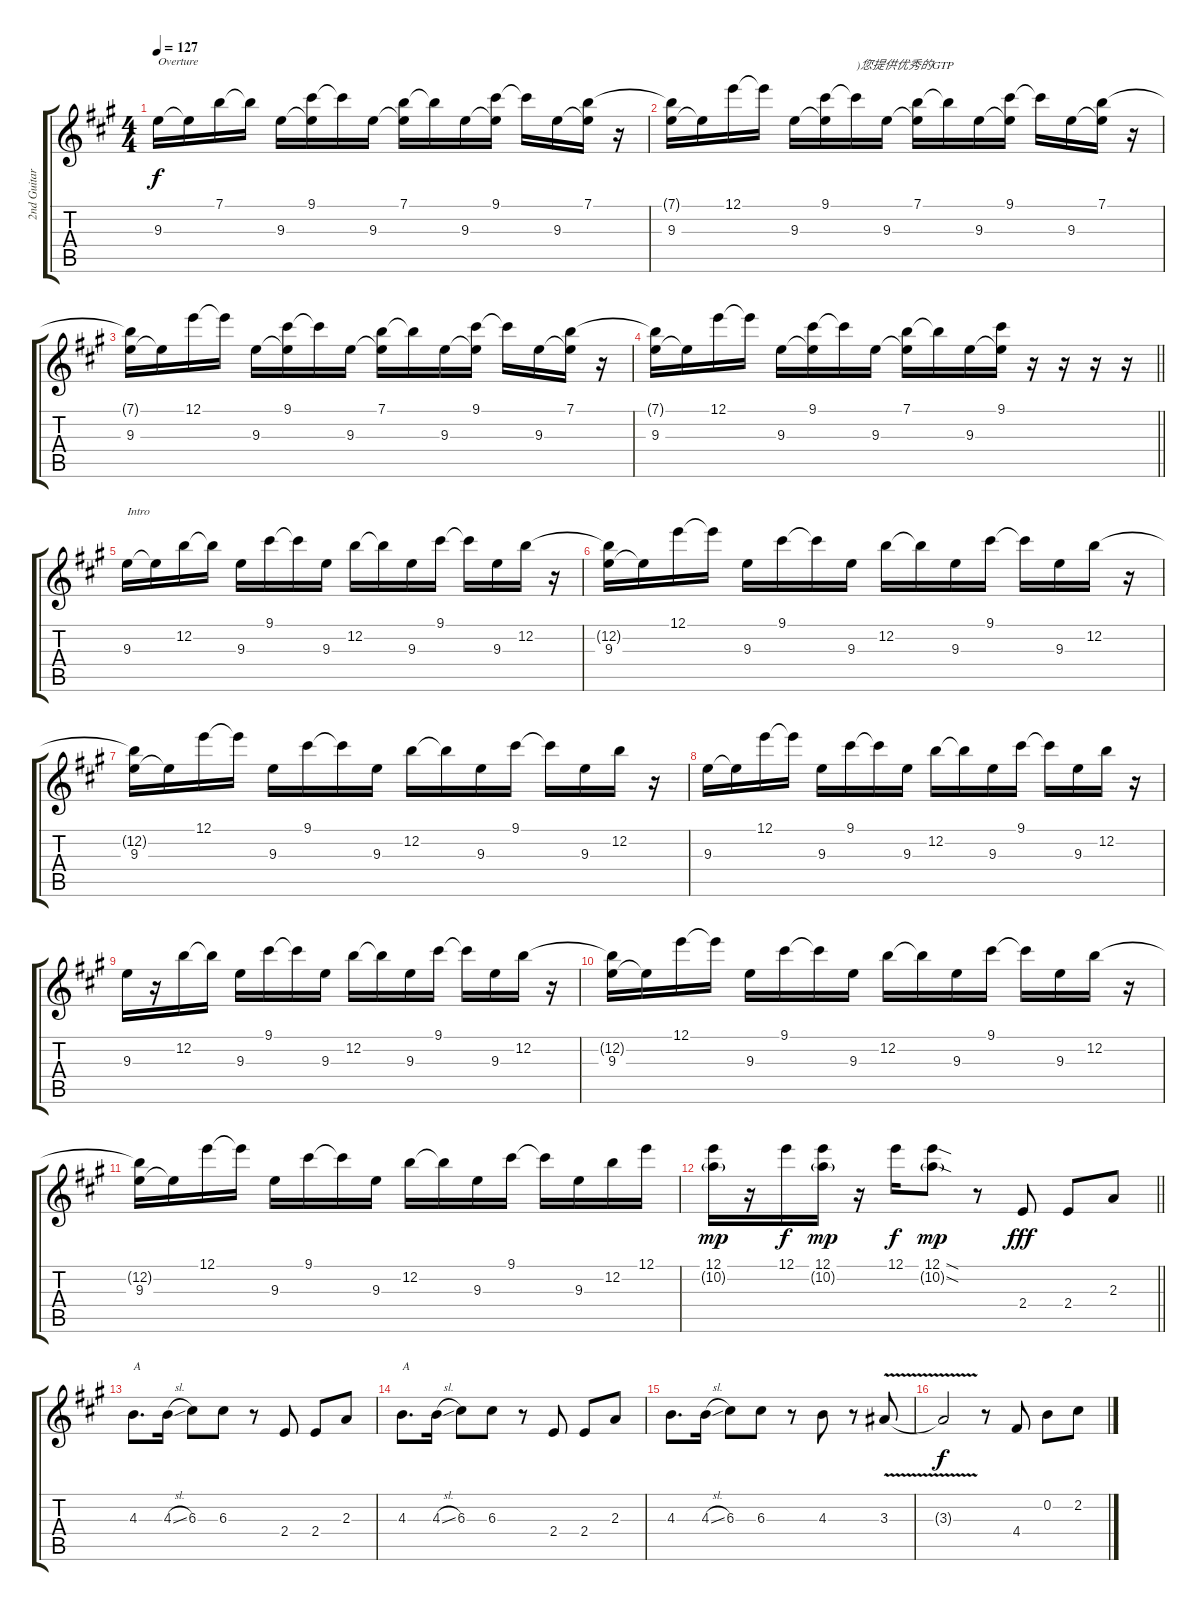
\track ("2nd Guitar" "2nd Guitar") {instrument acousticguitarsteel}
\staff {score tabs}
\tuning (E4 B3 G3 D3 A2 E2) {hide}
\ts (4 4)
\tempo 127
\clef g2
\ks a
9.3.16{txt "Overture" dy f volume 16 instrument acousticguitarsteel} 9.3{t}.16 7.1.16 7.1{t}.16 9.3.16 (9.1 9.3{t}).16 9.1{t}.16 9.3.16 (7.1 9.3{t}).16 7.1{t}.16 9.3.16 (9.1 9.3{t}).16 9.1{t}.16 9.3.16 (7.1 9.3{t}).16 r.16 |
(7.1{t} 9.3).16 9.3{t}.16 12.1.16 12.1{t}.16 9.3.16 (9.1 9.3{t}).16 9.1{t}.16{txt ")您提供优秀的GTP"} 9.3.16 (7.1 9.3{t}).16 7.1{t}.16 9.3.16 (9.1 9.3{t}).16 9.1{t}.16 9.3.16 (7.1 9.3{t}).16 r.16 |
(7.1{t} 9.3).16 9.3{t}.16 12.1.16 12.1{t}.16 9.3.16 (9.1 9.3{t}).16 9.1{t}.16 9.3.16 (7.1 9.3{t}).16 7.1{t}.16 9.3.16 (9.1 9.3{t}).16 9.1{t}.16 9.3.16 (7.1 9.3{t}).16 r.16 |
\barLineRight lightlight
(7.1{t} 9.3).16 9.3{t}.16 12.1.16 12.1{t}.16 9.3.16 (9.1 9.3{t}).16 9.1{t}.16 9.3.16 (7.1 9.3{t}).16 7.1{t}.16 9.3.16 (9.1 9.3{t}).16 r.16 r.16 r.16 r.16 |
9.3.16{txt "Intro" volume 16} 9.3{t}.16 12.2.16 12.2{t}.16 9.3.16 9.1.16 9.1{t}.16 9.3.16 12.2.16 12.2{t}.16 9.3.16 9.1.16 9.1{t}.16 9.3.16 12.2.16 r.16 |
(12.2{t} 9.3).16 9.3{t}.16 12.1.16 12.1{t}.16 9.3.16 9.1.16 9.1{t}.16 9.3.16 12.2.16 12.2{t}.16 9.3.16 9.1.16 9.1{t}.16 9.3.16 12.2.16 r.16 |
(12.2{t} 9.3).16 9.3{t}.16 12.1.16 12.1{t}.16 9.3.16 9.1.16 9.1{t}.16 9.3.16 12.2.16 12.2{t}.16 9.3.16 9.1.16 9.1{t}.16 9.3.16 12.2.16 r.16 |
9.3.16 9.3{t}.16 12.1.16 12.1{t}.16 9.3.16 9.1.16 9.1{t}.16 9.3.16 12.2.16 12.2{t}.16 9.3.16 9.1.16 9.1{t}.16 9.3.16 12.2.16 r.16 |
9.3.16 r.16 12.2.16 12.2{t}.16 9.3.16 9.1.16 9.1{t}.16 9.3.16 12.2.16 12.2{t}.16 9.3.16 9.1.16 9.1{t}.16 9.3.16 12.2.16 r.16 |
(12.2{t} 9.3).16 9.3{t}.16 12.1.16 12.1{t}.16 9.3.16 9.1.16 9.1{t}.16 9.3.16 12.2.16 12.2{t}.16 9.3.16 9.1.16 9.1{t}.16 9.3.16 12.2.16 r.16 |
(12.2{t} 9.3).16 9.3{t}.16 12.1.16 12.1{t}.16 9.3.16 9.1.16 9.1{t}.16 9.3.16 12.2.16 12.2{t}.16 9.3.16 9.1.16 9.1{t}.16 9.3.16 12.2.16 12.1.16 |
\barLineRight lightlight
(12.1 10.2{g}).16{dy mp} r.16 12.1.16{dy f} (12.1 10.2{g}).16{dy mp} r.16 12.1.16{dy f} (12.1{sod} 10.2{sod g}).8{dy mp} r.8 2.4.8{dy fff} 2.4.8 2.3.8 |
4.3.8{d txt "A"} 4.3{sl}.16 6.3.8 6.3.8 r.8 2.4.8 2.4.8 2.3.8 |
4.3.8{d txt "A"} 4.3{sl}.16 6.3.8 6.3.8 r.8 2.4.8 2.4.8 2.3.8 |
4.3.8{d} 4.3{sl}.16 6.3.8 6.3.8 r.8 4.3.8 r.8 3.3{v}.8 |
3.3{t}.2{dy f} r.8 4.4.8 0.2.8 2.2.8
